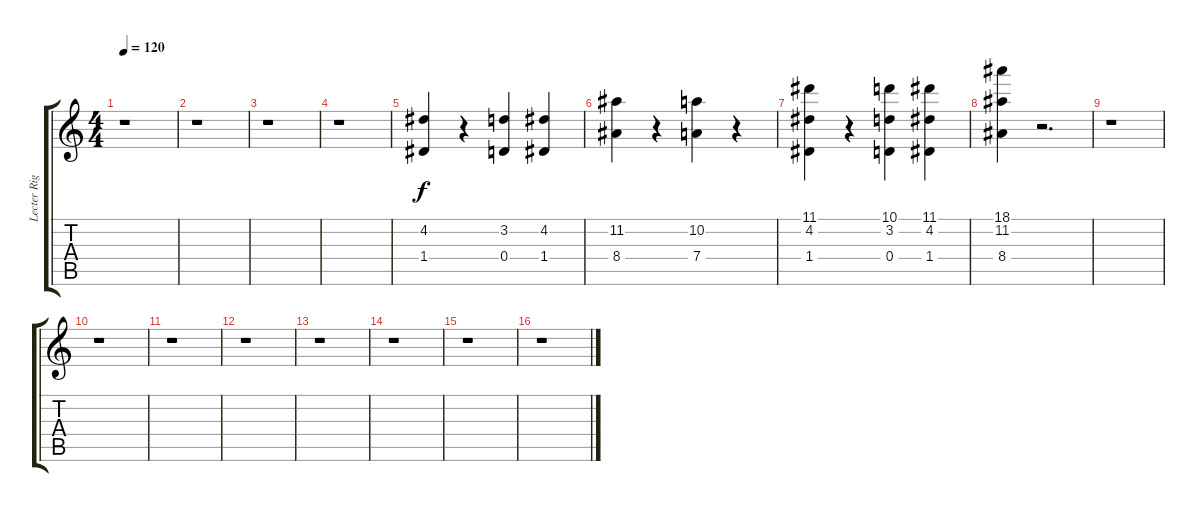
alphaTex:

\track ("Lecter Right" "Lecter Rig") {instrument stringensemble1}
\staff {score tabs}
\tuning (E5 B4 G4 D4 A3 E3) {hide}
\ts (4 4)
\tempo 120
\clef g2
\ks c
r.1{dy f} |
r.1 |
r.1 |
r.1 |
(4.2 1.4).4 r.4 (3.2 0.4).4 (4.2 1.4).4 |
(11.2 8.4).4 r.4 (10.2 7.4).4 r.4 |
(11.1 4.2 1.4).4 r.4 (10.1 3.2 0.4).4 (11.1 4.2 1.4).4 |
(18.1 11.2 8.4).4 r.2{d} |
r.1 |
r.1 |
r.1 |
r.1 |
r.1 |
r.1 |
r.1 |
r.1
